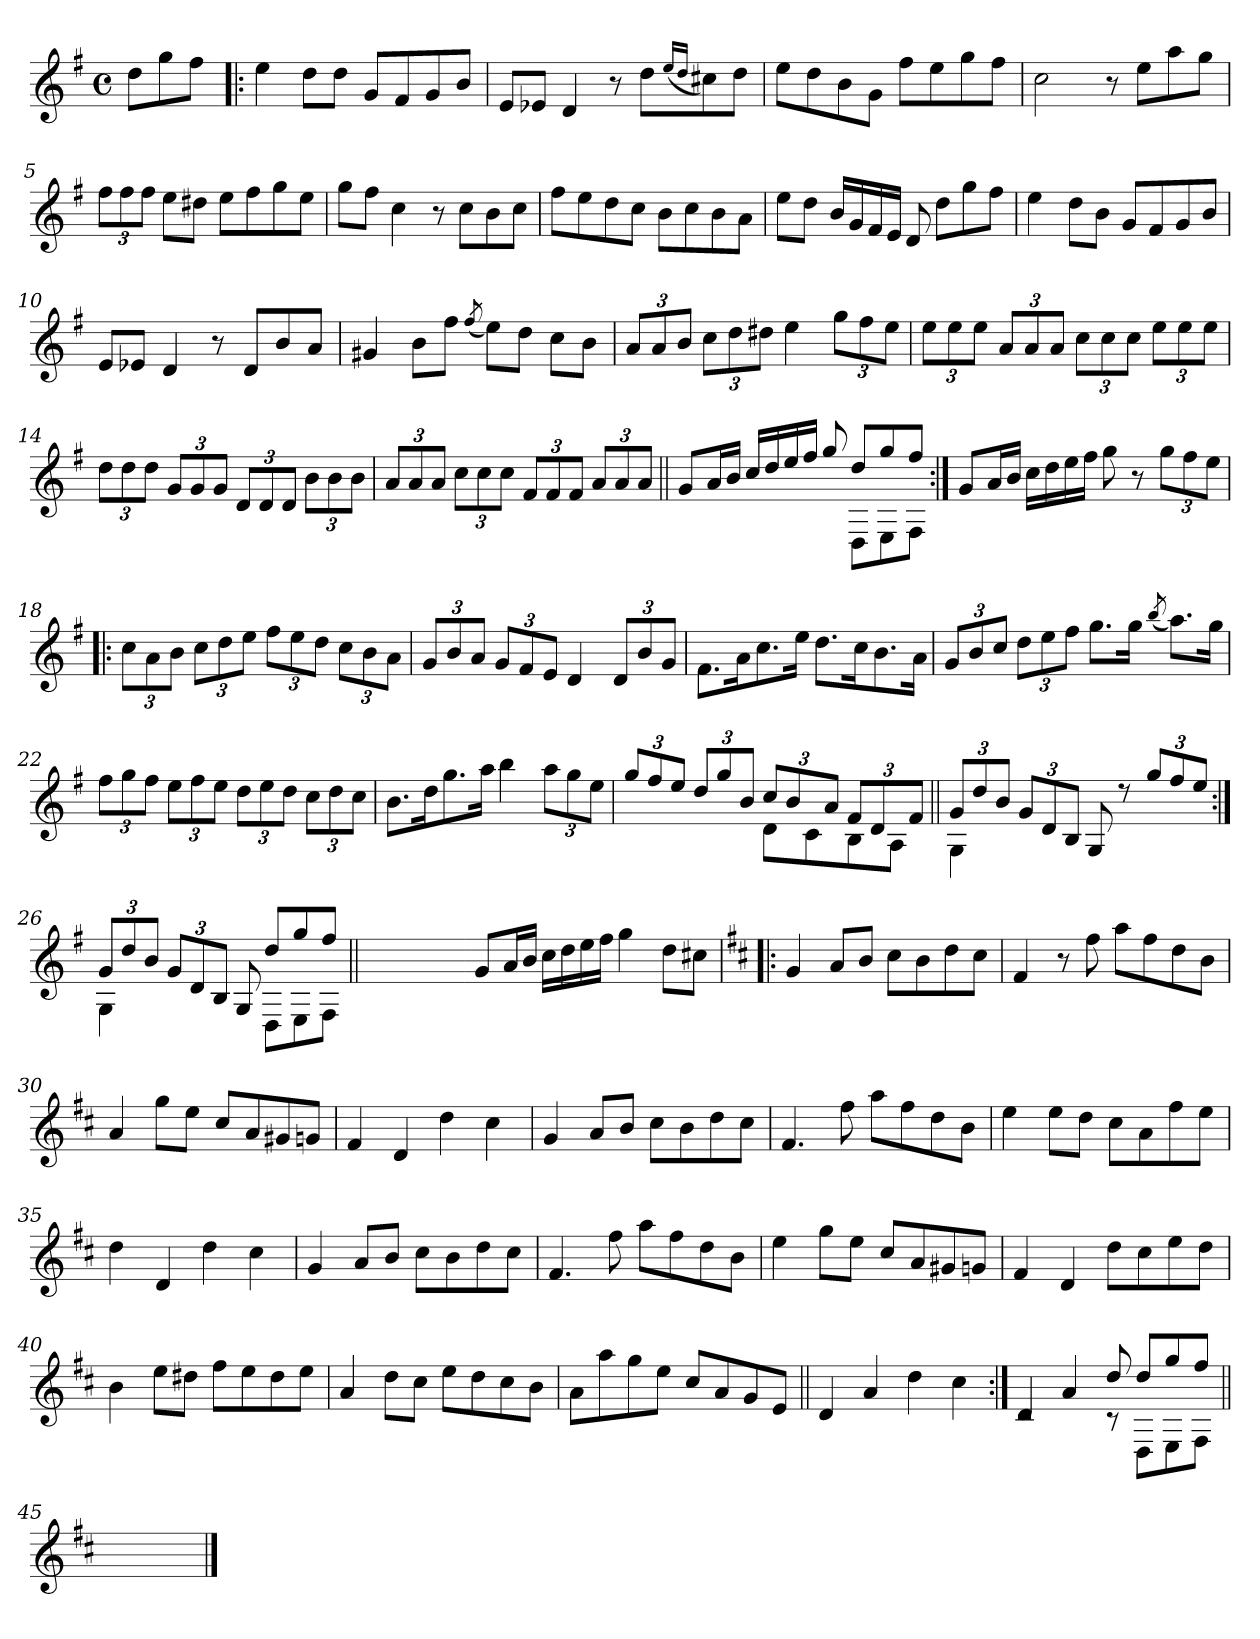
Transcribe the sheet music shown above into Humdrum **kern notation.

**kern
*part1
*staff1
*clefG2
*k[f#]
*G:
*M4/4
*met(c)
=
8dd\L
8gg\
8ff#\J
=1!|:
4ee\
8dd\L
8dd\J
8g/L
8f#/
8g/
8b/J
=2
8e/L
8e-X/J
4d/
8r
8dd\L
(<16qee/LL
16qdd/JJ
8cc#X\)
8dd\J
=3
8ee\L
8dd\
8b\
8g\J
8ff#\L
8ee\
8gg\
8ff#\J
!!LO:LB:g=z
=4
2cc\
8r
8ee\L
8aa\
8gg\J
=5
12ff#\L
12ff#\
12ff#\J
8ee\L
8dd#X\J
8ee\L
8ff#\
8gg\
8ee\J
=6
8gg\L
8ff#\J
4cc\
8r
8cc\L
8b\
8cc\J
=7
8ff#\L
8ee\
8dd\
8cc\J
8b\L
8cc\
8b\
8a\J
!!LO:LB:g=z
=8
8ee\L
8dd\J
16b/LL
16g/
16f#/
16e/JJ
8d/
8dd\L
8gg\
8ff#\J
=9
4ee\
8dd\L
8b\J
8g/L
8f#/
8g/
8b/J
=10
8e/L
8e-X/J
4d/
8r
8d/L
8b/
8a/J
=11
4g#X/
8b\L
8ff#\J
(<8qff#/
8ee\L)
8dd\J
8cc\L
8b\J
!!LO:LB:g=z
=12
12a/L
12a/
12b/J
12cc\L
12dd\
12dd#X\J
4ee\
12gg\L
12ff#\
12ee\J
=13
12ee\L
12ee\
12ee\J
12a/L
12a/
12a/J
12cc\L
12cc\
12cc\J
12ee\L
12ee\
12ee\J
=14
12dd\L
12dd\
12dd\J
12g/L
12g/
12g/J
12d/L
12d/
12d/J
12b\L
12b\
12b\J
!!LO:LB:g=z
=15
12a/L
12a/
12a/J
12cc\L
12cc\
12cc\J
12f#/L
12f#/
12f#/J
12a/L
12a/
12a/J
=16||
*^
8g/L	2ryy
16a/L	.
16b/JJ	.
16cc/LL	.
16dd/	.
16ee/	.
16ff#/JJ	.
8gg/	8ryy
8dd/L	8D\L
8gg/	8E\
8ff#/J	8F#\J
*v	*v
=17:|!
8g/L
16a/L
16b/JJ
16cc\LL
16dd\
16ee\
16ff#\JJ
8gg\
8r
12gg\L
12ff#\
12ee\J
!!LO:LB:g=z
=18!|:
12cc\L
12a\
12b\J
12cc\L
12dd\
12ee\J
12ff#\L
12ee\
12dd\J
12cc\L
12b\
12a\J
=19
12g/L
12b/
12a/J
12g/L
12f#/
12e/J
4d/
12d/L
12b/
12g/J
=20
8.f#\L
16a\k
8.cc\
16ee\Jk
8.dd\L
16cc\k
8.b\
16a\Jk
!!LO:LB:g=z
=21
12g/L
12b/
12cc/J
12dd\L
12ee\
12ff#\J
8.gg\L
16gg\Jk
(<8qbb/
8.aa\L)
16gg\Jk
=22
12ff#\L
12gg\
12ff#\J
12ee\L
12ff#\
12ee\J
12dd\L
12ee\
12dd\J
12cc\L
12dd\
12cc\J
=23
8.b\L
16dd\k
8.gg\
16aa\Jk
4bb\
12aa\L
12gg\
12ee\J
!!LO:LB:g=z
=24
*^
12gg/L	2ryy
12ff#/	.
12ee/J	.
12dd/L	.
12gg/	.
12b/J	.
12cc/L	8d\L
12b/	.
.	8c\
12a/J	.
12f#/L	8B\
12d/	.
.	8A\J
12f#/J	.
=25||	=25||
12g/L	4G\
12dd/	.
12b/J	.
12g/L	4ryy
12d/	.
12B/J	.
8G/	2ryy
8rdd	.
12gg/L	.
12ff#/	.
12ee/J	.
=26:|!	=26:|!
12g/L	4G\
12dd/	.
12b/J	.
12g/L	4ryy
12d/	.
12B/J	.
8G/	8ryy
8dd/L	8D\L
8gg/	8E\
8ff#/J	8F#\J
*v	*v
=26X1||
*stria0
1ryy
!!LO:LB:g=z
=27-
*stria5
8g/L
16a/L
16b/JJ
16cc\LL
16dd\
16ee\
16ff#\JJ
4gg\
8dd\L
8cc#X\J
=28!|:
*k[f#c#]
*D:
4g/
8a/L
8b/J
8cc#\L
8b\
8dd\
8cc#\J
=29
4f#/
8r
8ff#\
8aa\L
8ff#\
8dd\
8b\J
!!LO:LB:g=z
=30
4a/
8gg\L
8ee\J
8cc#/L
8a/
8g#X/
8gn/J
=31
4f#/
4d/
4dd\
4cc#\
=32
4g/
8a/L
8b/J
8cc#\L
8b\
8dd\
8cc#\J
!!LO:PB:g=z
=33
4.f#/
8ff#\
8aa\L
8ff#\
8dd\
8b\J
=34
4ee\
8ee\L
8dd\J
8cc#\L
8a\
8ff#\
8ee\J
=35
4dd\
4d/
4dd\
4cc#\
!!LO:LB:g=z
=36
4g/
8a/L
8b/J
8cc#\L
8b\
8dd\
8cc#\J
=37
4.f#/
8ff#\
8aa\L
8ff#\
8dd\
8b\J
=38
4ee\
8gg\L
8ee\J
8cc#/L
8a/
8g#X/
8gn/J
!!LO:LB:g=z
=39
4f#/
4d/
8dd\L
8cc#\
8ee\
8dd\J
=40
4b\
8ee\L
8dd#X\J
8ff#\L
8ee\
8dd#\
8ee\J
=41
4a/
8dd\L
8cc#\J
8ee\L
8dd\
8cc#\
8b\J
!!LO:LB:g=z
=42
8a\L
8aa\
8gg\
8ee\J
8cc#/L
8a/
8g/
8e/J
=43||
4d/
4a/
4dd\
4cc#\
=44:|!
*^
4d/	2rc
4a/	.
8dd/	8rc
8dd/L	8D\L
8gg/	8E\
8ff#/J	8F#\J
*v	*v
=45||
*stria0
1ryy
==
*-
